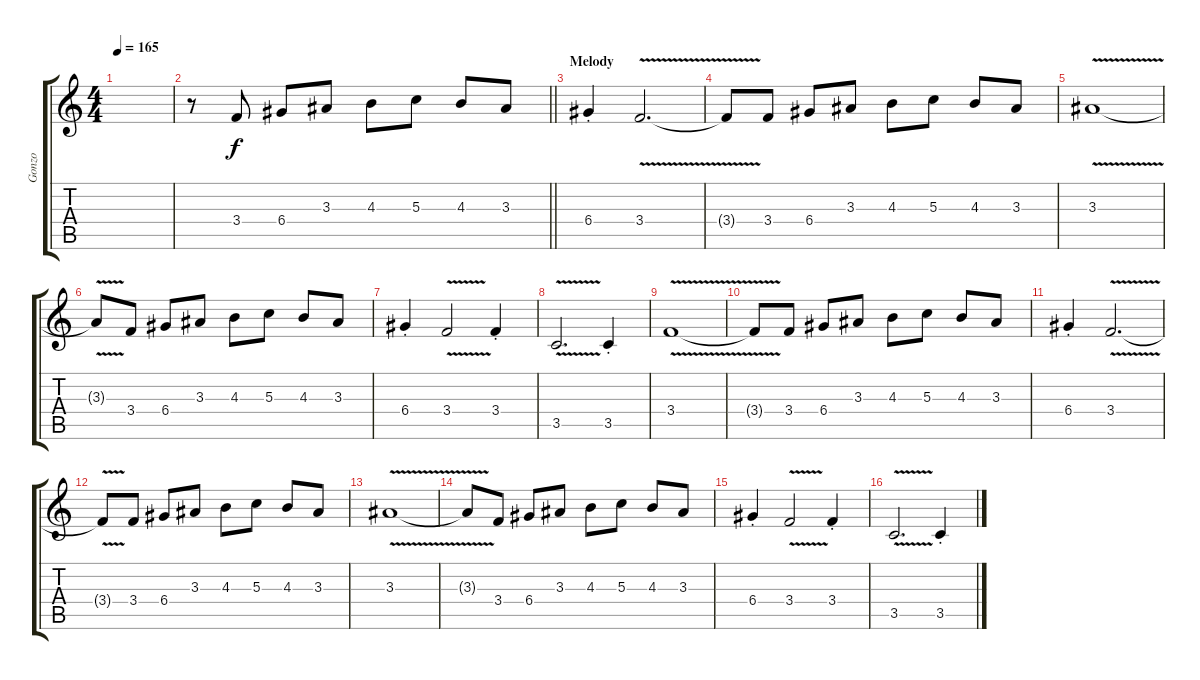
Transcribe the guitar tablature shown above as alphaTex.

\track ("Gonzo" "Gonzo") {instrument electricguitarmuted}
\staff {score tabs}
\tuning (E4 B3 G3 D3 A2 E2) {hide}
\ts (4 4)
\tempo 165
\clef g2
\ks c
|
\barLineRight lightlight
r.8{volume 14 instrument distortionguitar} 3.4.8 6.4.8 3.3.8 4.3.8 5.3.8 4.3.8 3.3.8 |
\section ("" "Melody")
6.4{st}.4 3.4{v}.2{d} |
3.4{t}.8 3.4.8 6.4.8 3.3.8 4.3.8 5.3.8 4.3.8 3.3.8 |
3.3{v}.1 |
3.3{t}.8 3.4.8 6.4.8 3.3.8 4.3.8 5.3.8 4.3.8 3.3.8 |
6.4{st}.4 3.4{v}.2 3.4{st}.4 |
3.5{v}.2{d} 3.5{st}.4 |
3.4{v}.1 |
3.4{t}.8 3.4.8 6.4.8 3.3.8 4.3.8 5.3.8 4.3.8 3.3.8 |
6.4{st}.4 3.4{v}.2{d} |
3.4{t}.8 3.4.8 6.4.8 3.3.8 4.3.8 5.3.8 4.3.8 3.3.8 |
3.3{v}.1 |
3.3{t}.8 3.4.8 6.4.8 3.3.8 4.3.8 5.3.8 4.3.8 3.3.8 |
6.4{st}.4 3.4{v}.2 3.4{st}.4 |
3.5{v}.2{d} 3.5{st}.4
